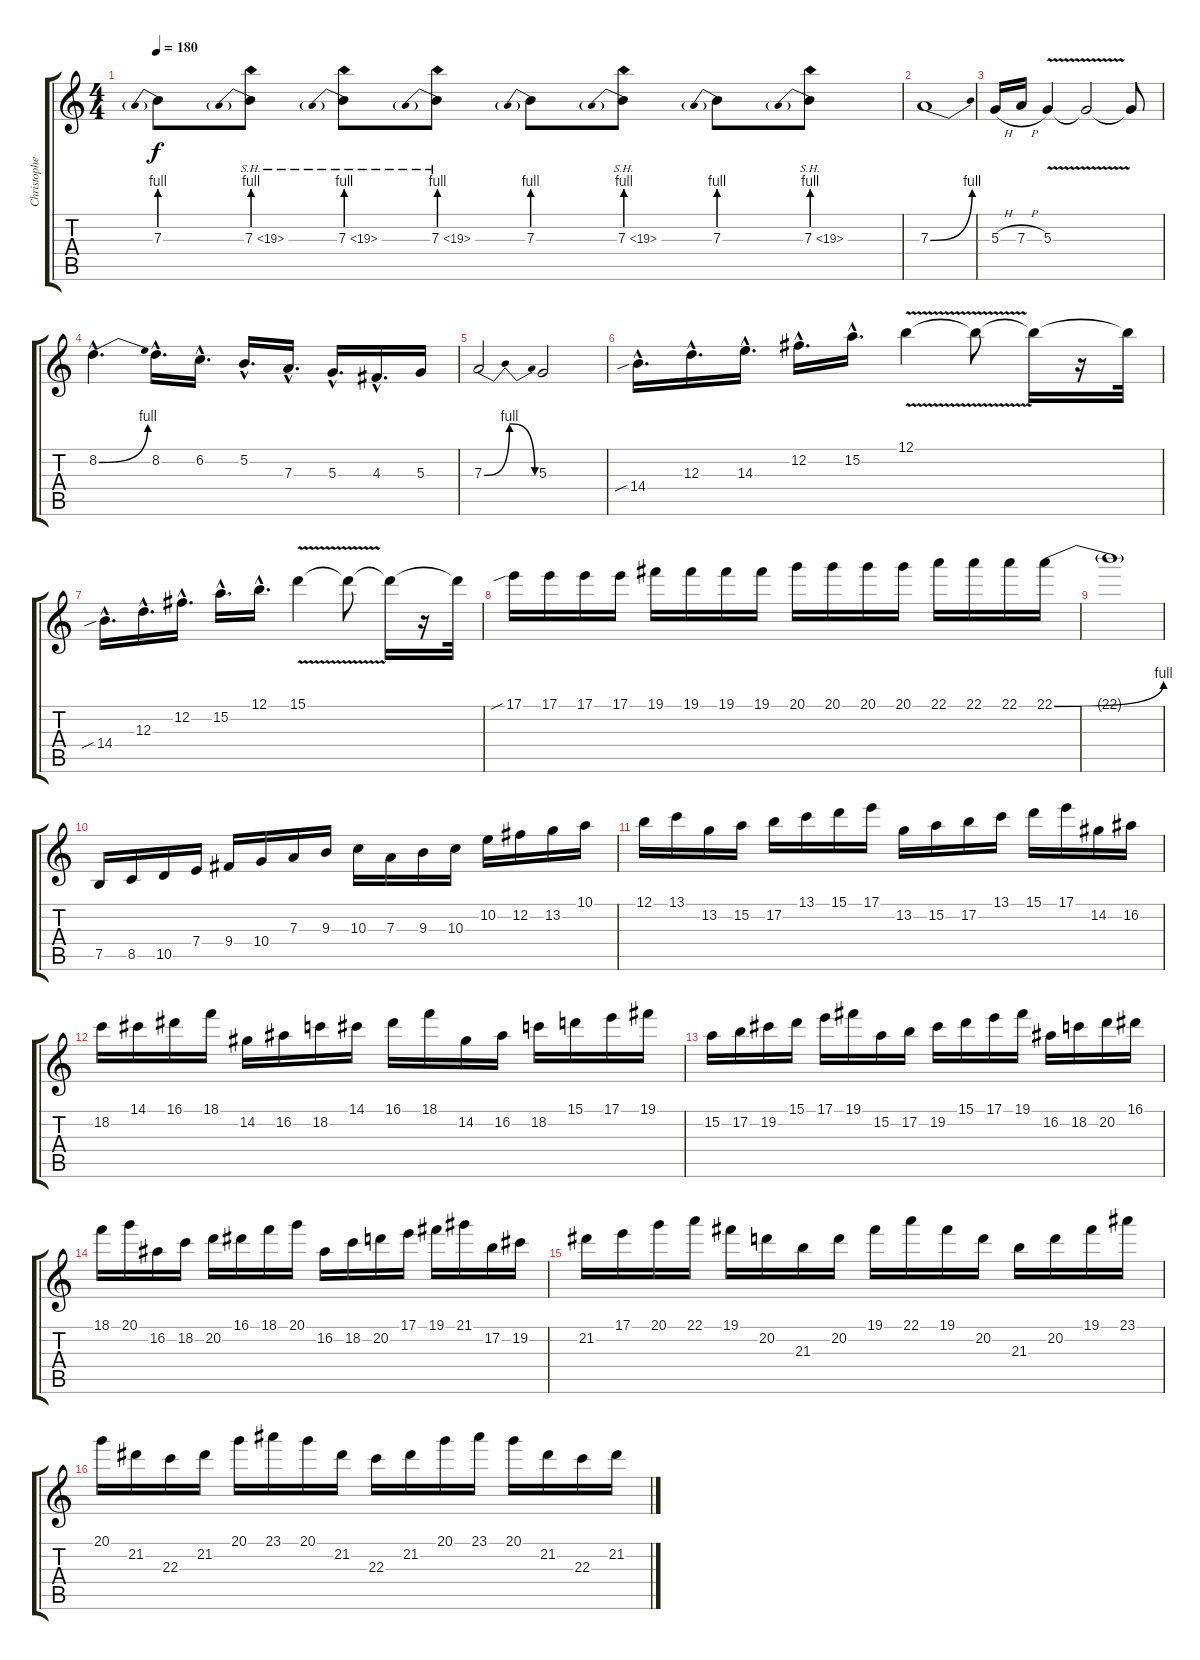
\track ("Christopher Amott" "Christophe") {instrument distortionguitar}
\staff {score tabs}
\tuning (B3 Gb3 D3 A2 E2 B1) {hide}
\ts (4 4)
\tempo 180
\clef g2
\ks c
7.3{be (prebend 0 4 60 4)}.8{dy f} 7.3{be (prebend 0 4 60 4) sh 12}.8 7.3{be (prebend 0 4 60 4) sh 12}.8 7.3{be (prebend 0 4 60 4) sh 12}.8 7.3{be (prebend 0 4 60 4)}.8 7.3{be (prebend 0 4 60 4) sh 12}.8 7.3{be (prebend 0 4 60 4)}.8 7.3{be (prebend 0 4 60 4) sh 12}.8 |
7.3{be (bend 0 0 60 4)}.1 |
5.3{h}.16 7.3{h}.16 5.3{v}.4 5.3{t}.2 5.3{t}.8 |
8.2{be (bend 0 0 60 4) hac}.4{d} 8.2{hac}.16{d} 6.2{hac}.16{d} 5.2{hac}.16{d} 7.3{hac}.16{d} 5.3{hac}.16{d} 4.3{hac}.16{d} 5.3.16 |
7.3{be (bendrelease 0 0 15 4 30 4 60 0)}.2 5.3.2 |
14.4{sib hac}.16{d} 12.3{hac}.16{d} 14.3{hac}.16{d} 12.2{hac}.16{d} 15.2{hac}.16{d} 12.1{v}.4 12.1{t}.8 12.1{t}.16 r.16 12.1{t}.32 |
14.4{sib hac}.16{d} 12.3{hac}.16{d} 12.2{hac}.16{d} 15.2{hac}.16{d} 12.1{hac}.16{d} 15.1{v}.4 15.1{t}.8 15.1{t}.16 r.16 15.1{t}.32 |
17.1{sib}.16 17.1.16 17.1.16 17.1.16 19.1.16 19.1.16 19.1.16 19.1.16 20.1.16 20.1.16 20.1.16 20.1.16 22.1.16 22.1.16 22.1.16 22.1{be (bend 0 0 60 4)}.16 |
22.1{t}.1 |
7.5.16 8.5.16 10.5.16 7.4.16 9.4.16 10.4.16 7.3.16 9.3.16 10.3.16 7.3.16 9.3.16 10.3.16 10.2.16 12.2.16 13.2.16 10.1.16 |
12.1.16 13.1.16 13.2.16 15.2.16 17.2.16 13.1.16 15.1.16 17.1.16 13.2.16 15.2.16 17.2.16 13.1.16 15.1.16 17.1.16 14.2.16 16.2.16 |
18.2.16 14.1.16 16.1.16 18.1.16 14.2.16 16.2.16 18.2.16 14.1.16 16.1.16 18.1.16 14.2.16 16.2.16 18.2.16 15.1.16 17.1.16 19.1.16 |
15.2.16 17.2.16 19.2.16 15.1.16 17.1.16 19.1.16 15.2.16 17.2.16 19.2.16 15.1.16 17.1.16 19.1.16 16.2.16 18.2.16 20.2.16 16.1.16 |
18.1.16 20.1.16 16.2.16 18.2.16 20.2.16 16.1.16 18.1.16 20.1.16 16.2.16 18.2.16 20.2.16 17.1.16 19.1.16 21.1.16 17.2.16 19.2.16 |
21.2.16 17.1.16 20.1.16 22.1.16 19.1.16 20.2.16 21.3.16 20.2.16 19.1.16 22.1.16 19.1.16 20.2.16 21.3.16 20.2.16 19.1.16 23.1.16 |
20.1.16 21.2.16 22.3.16 21.2.16 20.1.16 23.1.16 20.1.16 21.2.16 22.3.16 21.2.16 20.1.16 23.1.16 20.1.16 21.2.16 22.3.16 21.2.16
